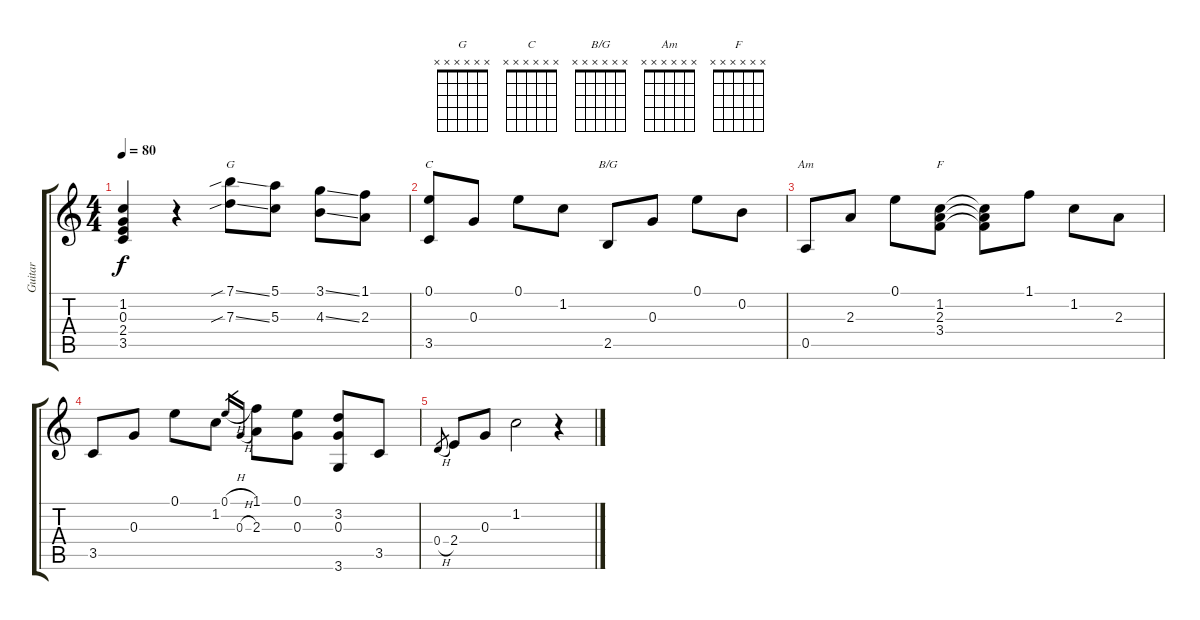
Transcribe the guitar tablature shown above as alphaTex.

\track ("Guitar" "Guitar") {instrument acousticguitarsteel}
\staff {score tabs}
\tuning (E4 B3 G3 D3 A2 E2) {hide}
\chord ("G" x x x x x x)
\chord ("C" x x x x x x)
\chord ("B/G" x x x x x x)
\chord ("Am" x x x x x x)
\chord ("F" x x x x x x)
\ts (4 4)
\tempo 80
\clef g2
\ks c
(1.2{t} 0.3{t} 2.4{t} 3.5{t}).4{dy f} r.4 (7.1{sib ss} 7.3{sib ss}).8{ch "G"} (5.1 5.3).8 (3.1{ss} 4.3{ss}).8 (1.1 2.3).8 |
(0.1 3.5).8{ch "C"} 0.3.8 0.1.8 1.2.8 2.5.8{ch "B/G"} 0.3.8 0.1.8 0.2.8 |
0.5.8{ch "Am"} 2.3.8 0.1.8 (1.2 2.3 3.4).8{ch "F"} (1.2{t} 2.3{t} 3.4{t}).8 1.1.8 1.2.8 2.3.8 |
3.5.8 0.3.8 0.1.8 1.2.8 0.1{h}.16{gr} 0.3{h}.16{gr} (1.1 2.3).8 (0.1 0.3).8 (3.2 0.3 3.6).8 3.5.8 |
0.4{h}.8{gr} 2.4.8 0.3.8 1.2.2 r.4
